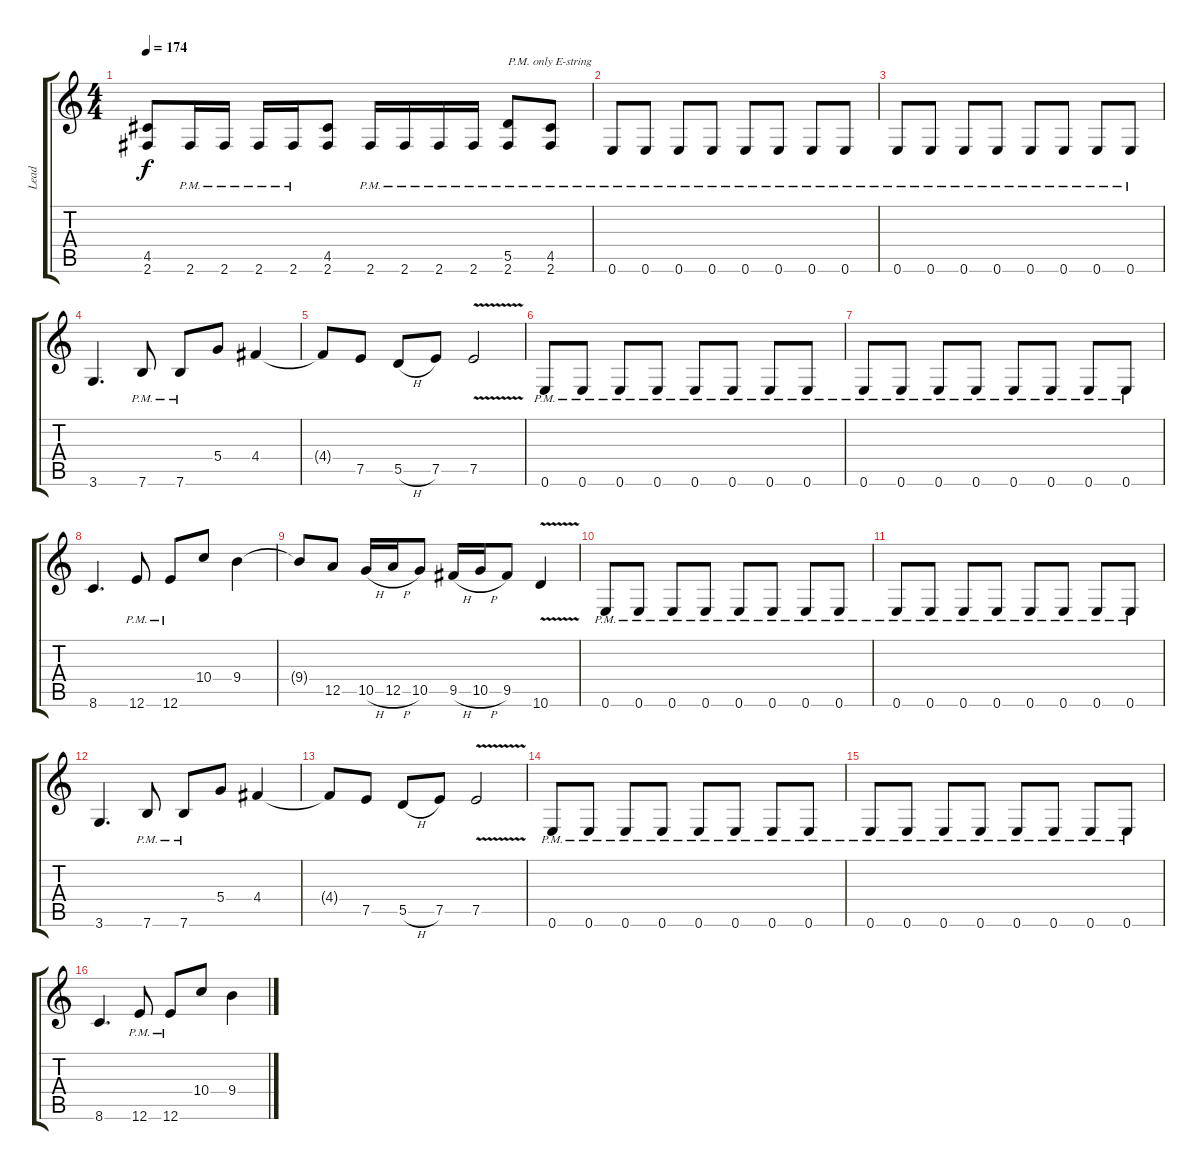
\track ("Lead" "Lead") {instrument distortionguitar}
\staff {score tabs}
\tuning (E4 B3 G3 D3 A2 E2) {hide}
\ts (4 4)
\tempo 174
\clef g2
\ks c
(4.5 2.6).8{dy f} 2.6{pm}.16 2.6{pm}.16 2.6{pm}.16 2.6{pm}.16 (4.5 2.6).8 2.6{pm}.16 2.6{pm}.16 2.6{pm}.16 2.6{pm}.16 (5.5 2.6{pm}).8{txt "P.M. only E-string"} (4.5 2.6{pm}).8 |
0.6{pm}.8 0.6{pm}.8 0.6{pm}.8 0.6{pm}.8 0.6{pm}.8 0.6{pm}.8 0.6{pm}.8 0.6{pm}.8 |
0.6{pm}.8 0.6{pm}.8 0.6{pm}.8 0.6{pm}.8 0.6{pm}.8 0.6{pm}.8 0.6{pm}.8 0.6{pm}.8 |
3.6.4{d} 7.6{pm}.8 7.6{pm}.8 5.4.8 4.4.4 |
4.4{t}.8 7.5.8 5.5{h}.8 7.5.8 7.5{v}.2 |
0.6{pm}.8 0.6{pm}.8 0.6{pm}.8 0.6{pm}.8 0.6{pm}.8 0.6{pm}.8 0.6{pm}.8 0.6{pm}.8 |
0.6{pm}.8 0.6{pm}.8 0.6{pm}.8 0.6{pm}.8 0.6{pm}.8 0.6{pm}.8 0.6{pm}.8 0.6{pm}.8 |
8.6.4{d} 12.6{pm}.8 12.6{pm}.8 10.4.8 9.4.4 |
9.4{t}.8 12.5.8 10.5{h}.16 12.5{h}.16 10.5.8 9.5{h}.16 10.5{h}.16 9.5.8 10.6{v}.4 |
0.6{pm}.8 0.6{pm}.8 0.6{pm}.8 0.6{pm}.8 0.6{pm}.8 0.6{pm}.8 0.6{pm}.8 0.6{pm}.8 |
0.6{pm}.8 0.6{pm}.8 0.6{pm}.8 0.6{pm}.8 0.6{pm}.8 0.6{pm}.8 0.6{pm}.8 0.6{pm}.8 |
3.6.4{d} 7.6{pm}.8 7.6{pm}.8 5.4.8 4.4.4 |
4.4{t}.8 7.5.8 5.5{h}.8 7.5.8 7.5{v}.2 |
0.6{pm}.8 0.6{pm}.8 0.6{pm}.8 0.6{pm}.8 0.6{pm}.8 0.6{pm}.8 0.6{pm}.8 0.6{pm}.8 |
0.6{pm}.8 0.6{pm}.8 0.6{pm}.8 0.6{pm}.8 0.6{pm}.8 0.6{pm}.8 0.6{pm}.8 0.6{pm}.8 |
8.6.4{d} 12.6{pm}.8 12.6{pm}.8 10.4.8 9.4.4
